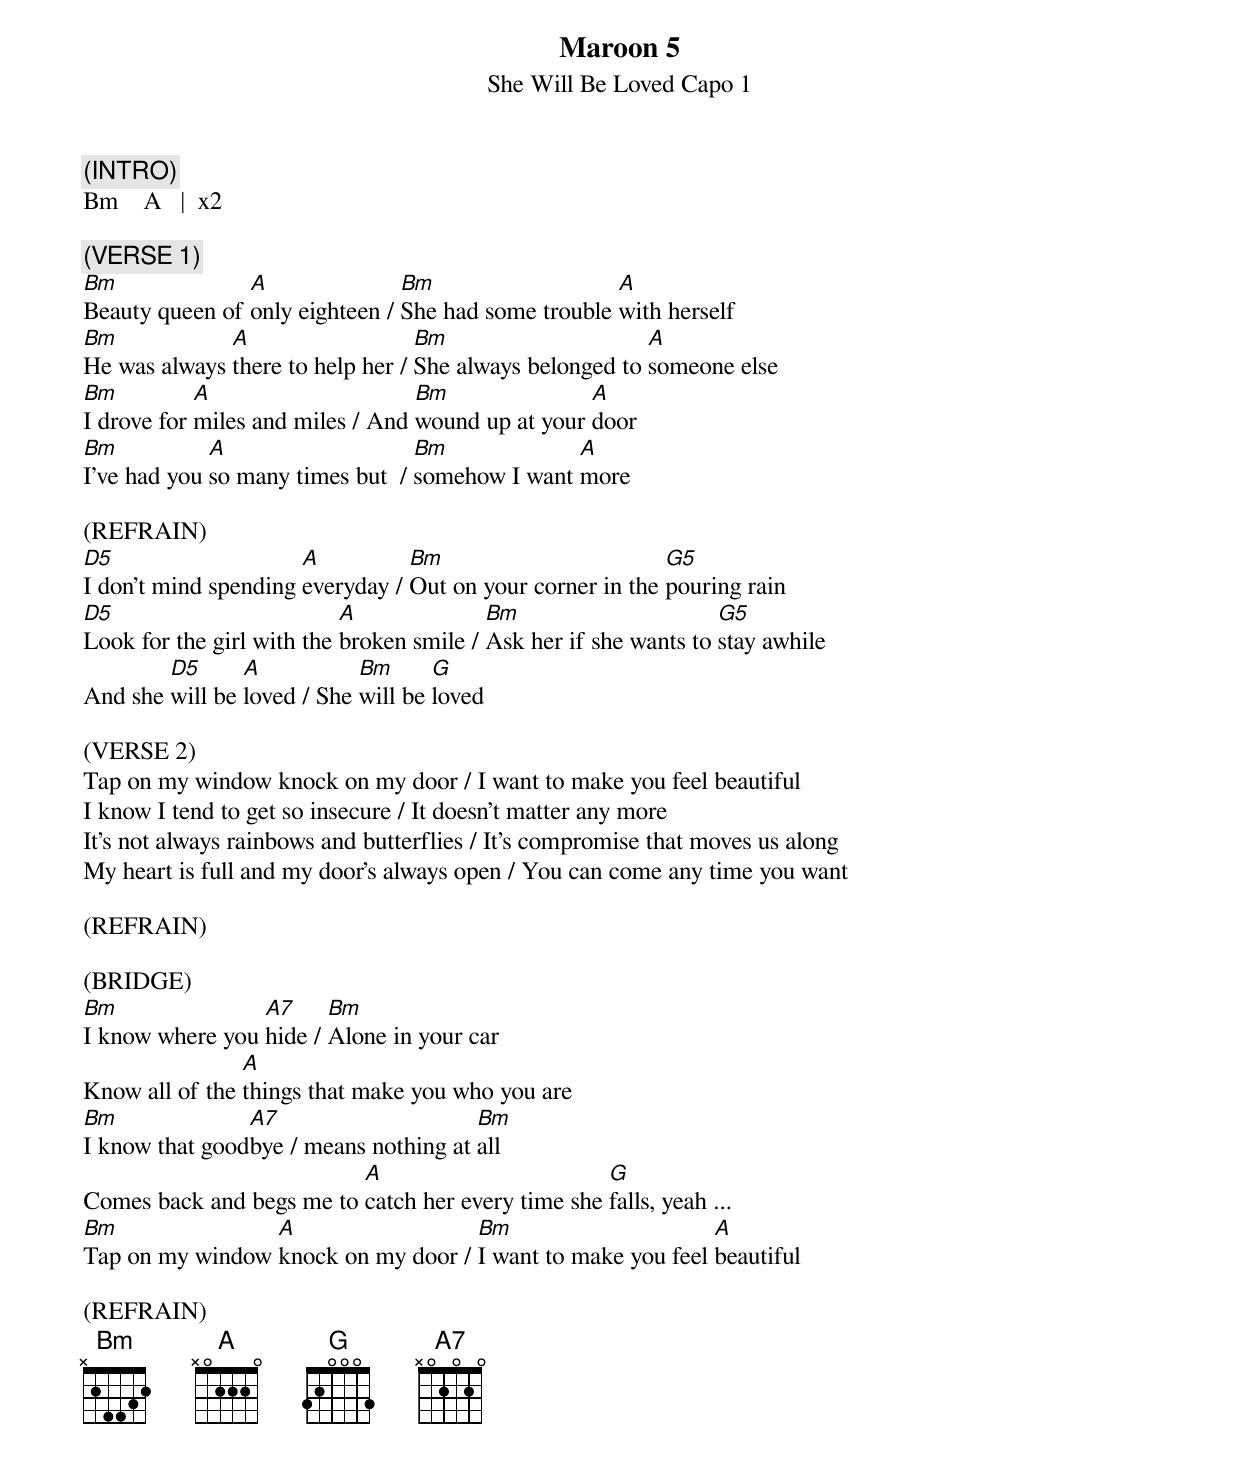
Maroon 5
She Will Be Loved Capo 1

(INTRO)
Bm    A   |  x2

(VERSE 1)
Bm              A               Bm                   A
Beauty queen of only eighteen / She had some trouble with herself
Bm            A                   Bm                     A
He was always there to help her / She always belonged to someone else
Bm          A                     Bm               A
I drove for miles and miles / And wound up at your door
Bm           A                    Bm             A
I've had you so many times but  / somehow I want more

(REFRAIN)
D5                    A          Bm                        G5
I don't mind spending everyday / Out on your corner in the pouring rain
D5                         A              Bm                      G5
Look for the girl with the broken smile / Ask her if she wants to stay awhile
        D5      A           Bm      G
And she will be loved / She will be loved

(VERSE 2)
Tap on my window knock on my door / I want to make you feel beautiful
I know I tend to get so insecure / It doesn't matter any more
It's not always rainbows and butterflies / It's compromise that moves us along
My heart is full and my door's always open / You can come any time you want

(REFRAIN)

(BRIDGE)
Bm               A7     Bm
I know where you hide / Alone in your car
                A
Know all of the things that make you who you are
Bm              A7                     Bm
I know that goodbye / means nothing at all
                          A                        G
Comes back and begs me to catch her every time she falls, yeah ...
Bm               A                  Bm                      A
Tap on my window knock on my door / I want to make you feel beautiful

(REFRAIN)
